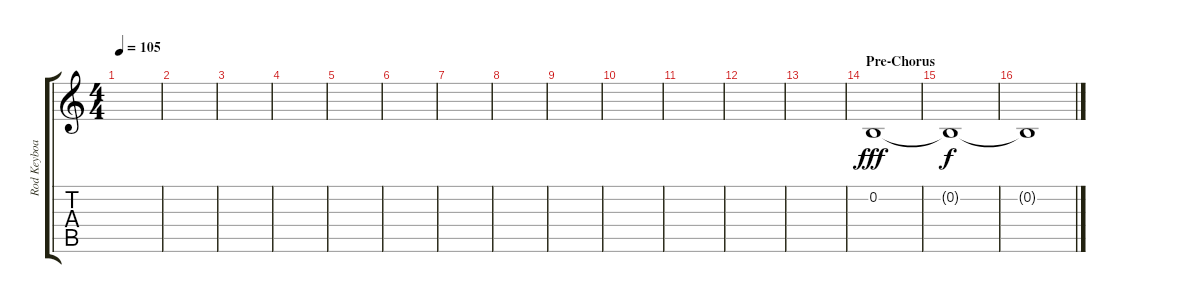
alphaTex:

\track ("Rod Keyboard I" "Rod Keyboa") {instrument stringensemble1}
\staff {score tabs}
\tuning (E4 B3 G3 D3 A2 E2) {hide}
\ts (4 4)
\tempo 105
\clef g2
\ks c
|
|
|
|
|
|
|
|
|
|
|
|
|
\section ("" "Pre-Chorus")
0.2.1{dy fff} |
0.2{t}.1{dy f} |
0.2{t}.1
